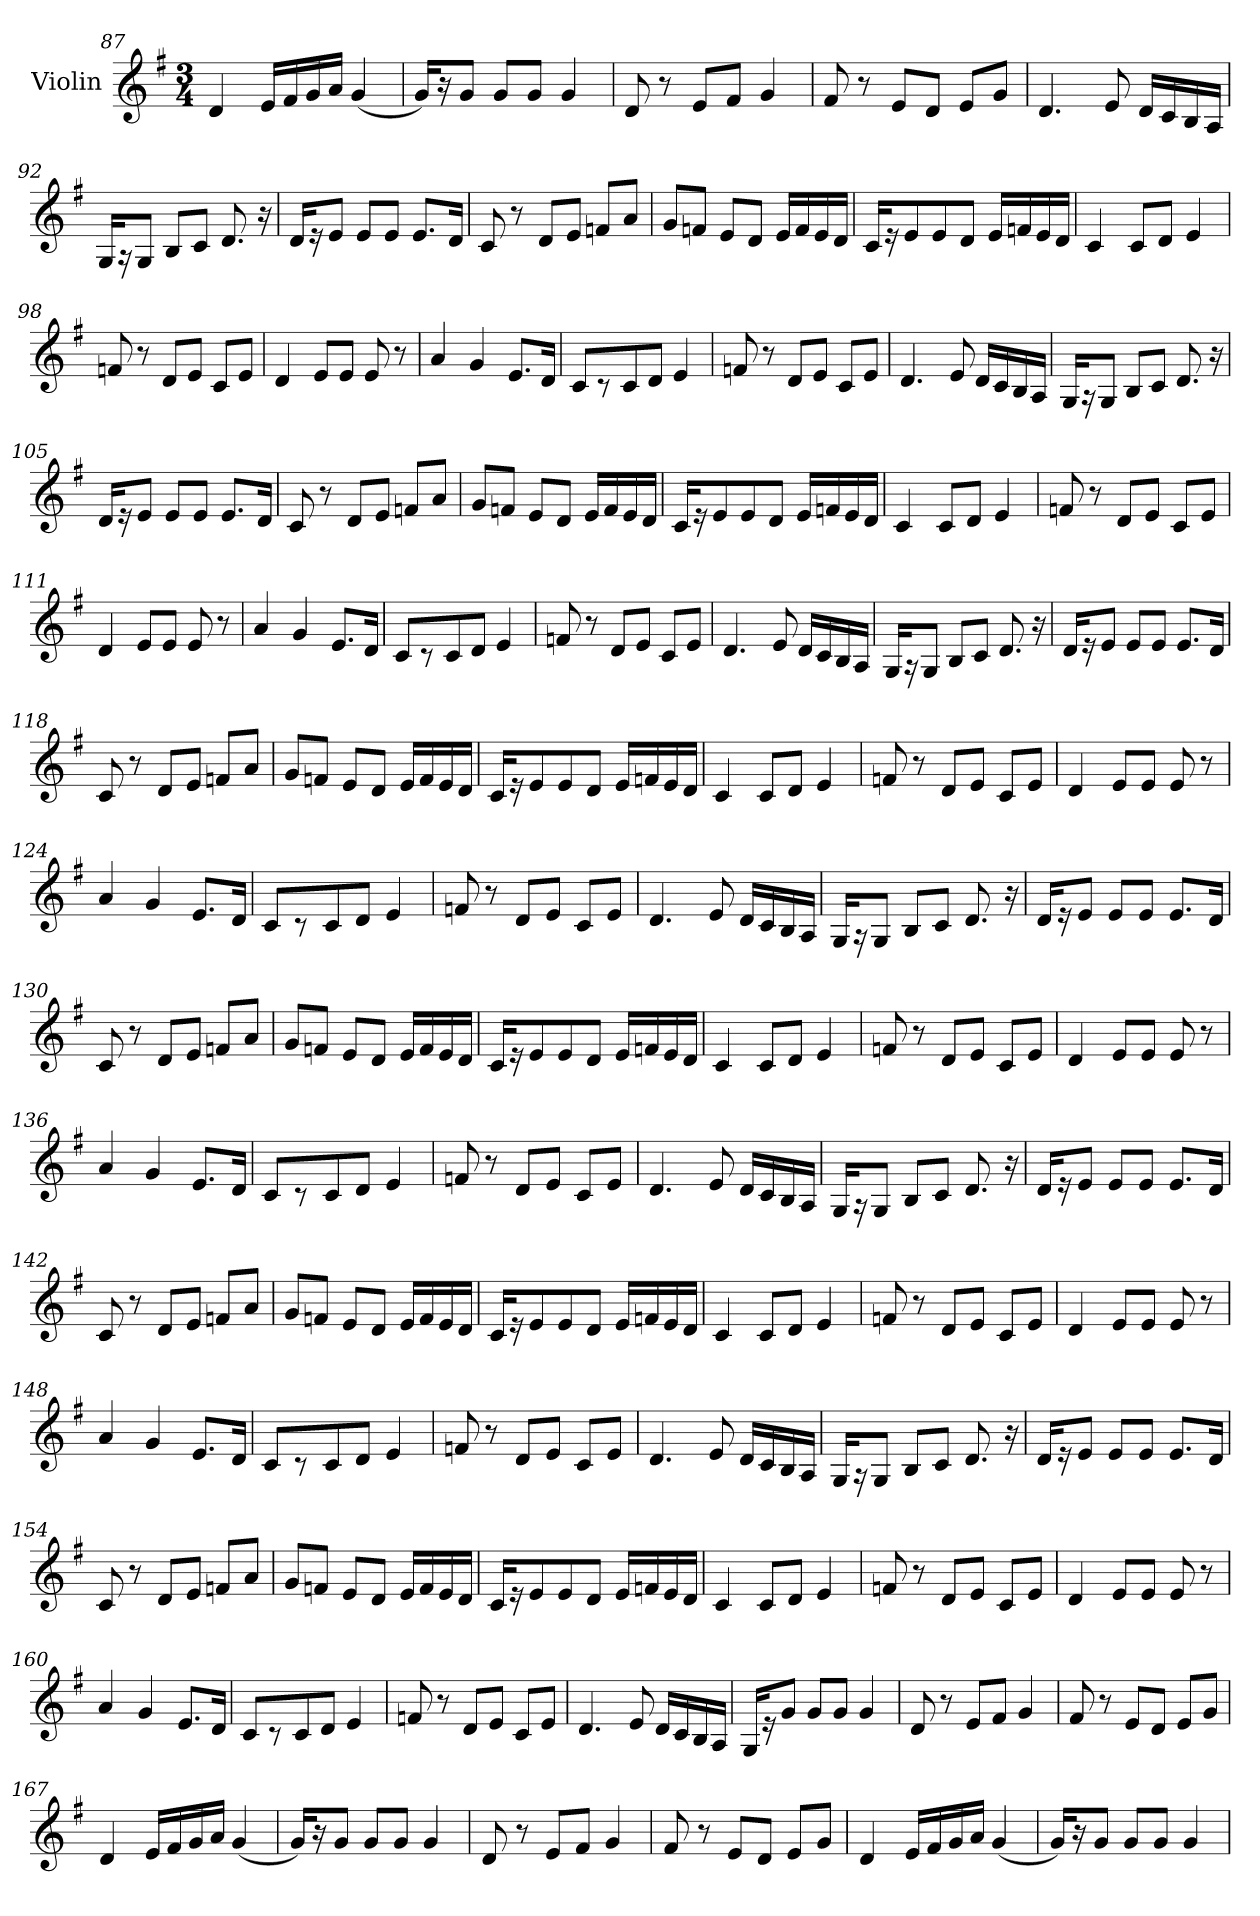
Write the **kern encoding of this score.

**kern
*part1
*staff1
*I"Violin
*clefG2
*k[f#]
*G:
*M3/4
=87
4d/
16e/LL
16f#/
16g/
16a/JJ
(<4g/
=88
16g/KL)
16r
8g/J
8g/L
8g/J
4g/
=89
8d/
8r
8e/L
8f#/J
4g/
!!LO:LB:g=z
=90
8f#/
8r
8e/L
8d/J
8e/L
8g/J
=91
4.d/
8e/
16d/LL
16c/
16B/
16A/JJ
=92
16G/KL
16r
8G/J
8B/L
8c/J
8.d/
16r
=93
16d/KL
16r
8e/J
8e/L
8e/J
8.e/L
16d/Jk
=94
8c/
8r
8d/L
8e/J
8fn/L
8a/J
!!LO:LB:g=z
=95
8g/L
8fn/J
8e/L
8d/J
16e/LL
16f/
16e/
16d/JJ
=96
16c/KL
16r
8e/
8e/
8d/J
16e/LL
16fn/
16e/
16d/JJ
=97
4c/
8c/L
8d/J
4e/
=98
8fn/
8r
8d/L
8e/J
8c/L
8e/J
=99
4d/
8e/L
8e/J
8e/
8r
!!LO:LB:g=z
=100
4a/
4g/
8.e/L
16d/Jk
=101
8c/L
8r
8c/
8d/J
4e/
=102
8fn/
8r
8d/L
8e/J
8c/L
8e/J
=103
4.d/
8e/
16d/LL
16c/
16B/
16A/JJ
=104
16G/KL
16r
8G/J
8B/L
8c/J
8.d/
16r
!!LO:LB:g=z
=105
16d/KL
16r
8e/J
8e/L
8e/J
8.e/L
16d/Jk
=106
8c/
8r
8d/L
8e/J
8fn/L
8a/J
=107
8g/L
8fn/J
8e/L
8d/J
16e/LL
16f/
16e/
16d/JJ
=108
16c/KL
16r
8e/
8e/
8d/J
16e/LL
16fn/
16e/
16d/JJ
=109
4c/
8c/L
8d/J
4e/
!!LO:LB:g=z
=110
8fn/
8r
8d/L
8e/J
8c/L
8e/J
=111
4d/
8e/L
8e/J
8e/
8r
=112
4a/
4g/
8.e/L
16d/Jk
=113
8c/L
8r
8c/
8d/J
4e/
=114
8fn/
8r
8d/L
8e/J
8c/L
8e/J
=115
4.d/
8e/
16d/LL
16c/
16B/
16A/JJ
!!LO:LB:g=z
=116
16G/KL
16r
8G/J
8B/L
8c/J
8.d/
16r
=117
16d/KL
16r
8e/J
8e/L
8e/J
8.e/L
16d/Jk
=118
8c/
8r
8d/L
8e/J
8fn/L
8a/J
=119
8g/L
8fn/J
8e/L
8d/J
16e/LL
16f/
16e/
16d/JJ
=120
16c/KL
16r
8e/
8e/
8d/J
16e/LL
16fn/
16e/
16d/JJ
!!LO:PB:g=z
=121
4c/
8c/L
8d/J
4e/
=122
8fn/
8r
8d/L
8e/J
8c/L
8e/J
=123
4d/
8e/L
8e/J
8e/
8r
=124
4a/
4g/
8.e/L
16d/Jk
=125
8c/L
8r
8c/
8d/J
4e/
=126
8fn/
8r
8d/L
8e/J
8c/L
8e/J
!!LO:LB:g=z
=127
4.d/
8e/
16d/LL
16c/
16B/
16A/JJ
=128
16G/KL
16r
8G/J
8B/L
8c/J
8.d/
16r
=129
16d/KL
16r
8e/J
8e/L
8e/J
8.e/L
16d/Jk
=130
8c/
8r
8d/L
8e/J
8fn/L
8a/J
=131
8g/L
8fn/J
8e/L
8d/J
16e/LL
16f/
16e/
16d/JJ
!!LO:LB:g=z
=132
16c/KL
16r
8e/
8e/
8d/J
16e/LL
16fn/
16e/
16d/JJ
=133
4c/
8c/L
8d/J
4e/
=134
8fn/
8r
8d/L
8e/J
8c/L
8e/J
=135
4d/
8e/L
8e/J
8e/
8r
=136
4a/
4g/
8.e/L
16d/Jk
=137
8c/L
8r
8c/
8d/J
4e/
!!LO:LB:g=z
=138
8fn/
8r
8d/L
8e/J
8c/L
8e/J
=139
4.d/
8e/
16d/LL
16c/
16B/
16A/JJ
=140
16G/KL
16r
8G/J
8B/L
8c/J
8.d/
16r
=141
16d/KL
16r
8e/J
8e/L
8e/J
8.e/L
16d/Jk
=142
8c/
8r
8d/L
8e/J
8fn/L
8a/J
!!LO:LB:g=z
=143
8g/L
8fn/J
8e/L
8d/J
16e/LL
16f/
16e/
16d/JJ
=144
16c/KL
16r
8e/
8e/
8d/J
16e/LL
16fn/
16e/
16d/JJ
=145
4c/
8c/L
8d/J
4e/
=146
8fn/
8r
8d/L
8e/J
8c/L
8e/J
=147
4d/
8e/L
8e/J
8e/
8r
!!LO:LB:g=z
=148
4a/
4g/
8.e/L
16d/Jk
=149
8c/L
8r
8c/
8d/J
4e/
=150
8fn/
8r
8d/L
8e/J
8c/L
8e/J
=151
4.d/
8e/
16d/LL
16c/
16B/
16A/JJ
=152
16G/KL
16r
8G/J
8B/L
8c/J
8.d/
16r
!!LO:LB:g=z
=153
16d/KL
16r
8e/J
8e/L
8e/J
8.e/L
16d/Jk
=154
8c/
8r
8d/L
8e/J
8fn/L
8a/J
=155
8g/L
8fn/J
8e/L
8d/J
16e/LL
16f/
16e/
16d/JJ
=156
16c/KL
16r
8e/
8e/
8d/J
16e/LL
16fn/
16e/
16d/JJ
=157
4c/
8c/L
8d/J
4e/
!!LO:LB:g=z
=158
8fn/
8r
8d/L
8e/J
8c/L
8e/J
=159
4d/
8e/L
8e/J
8e/
8r
=160
4a/
4g/
8.e/L
16d/Jk
=161
8c/L
8r
8c/
8d/J
4e/
=162
8fn/
8r
8d/L
8e/J
8c/L
8e/J
=163
4.d/
8e/
16d/LL
16c/
16B/
16A/JJ
!!LO:PB:g=z
=164
16G/KL
16r
8g/J
8g/L
8g/J
4g/
=165
8d/
8r
8e/L
8f#/J
4g/
=166
8f#/
8r
8e/L
8d/J
8e/L
8g/J
=167
4d/
16e/LL
16f#/
16g/
16a/JJ
(<4g/
=168
16g/KL)
16r
8g/J
8g/L
8g/J
4g/
=169
8d/
8r
8e/L
8f#/J
4g/
!!LO:LB:g=z
=170
8f#/
8r
8e/L
8d/J
8e/L
8g/J
=171
4d/
16e/LL
16f#/
16g/
16a/JJ
(<4g/
=172
16g/KL)
16r
8g/J
8g/L
8g/J
4g/
=
*-
